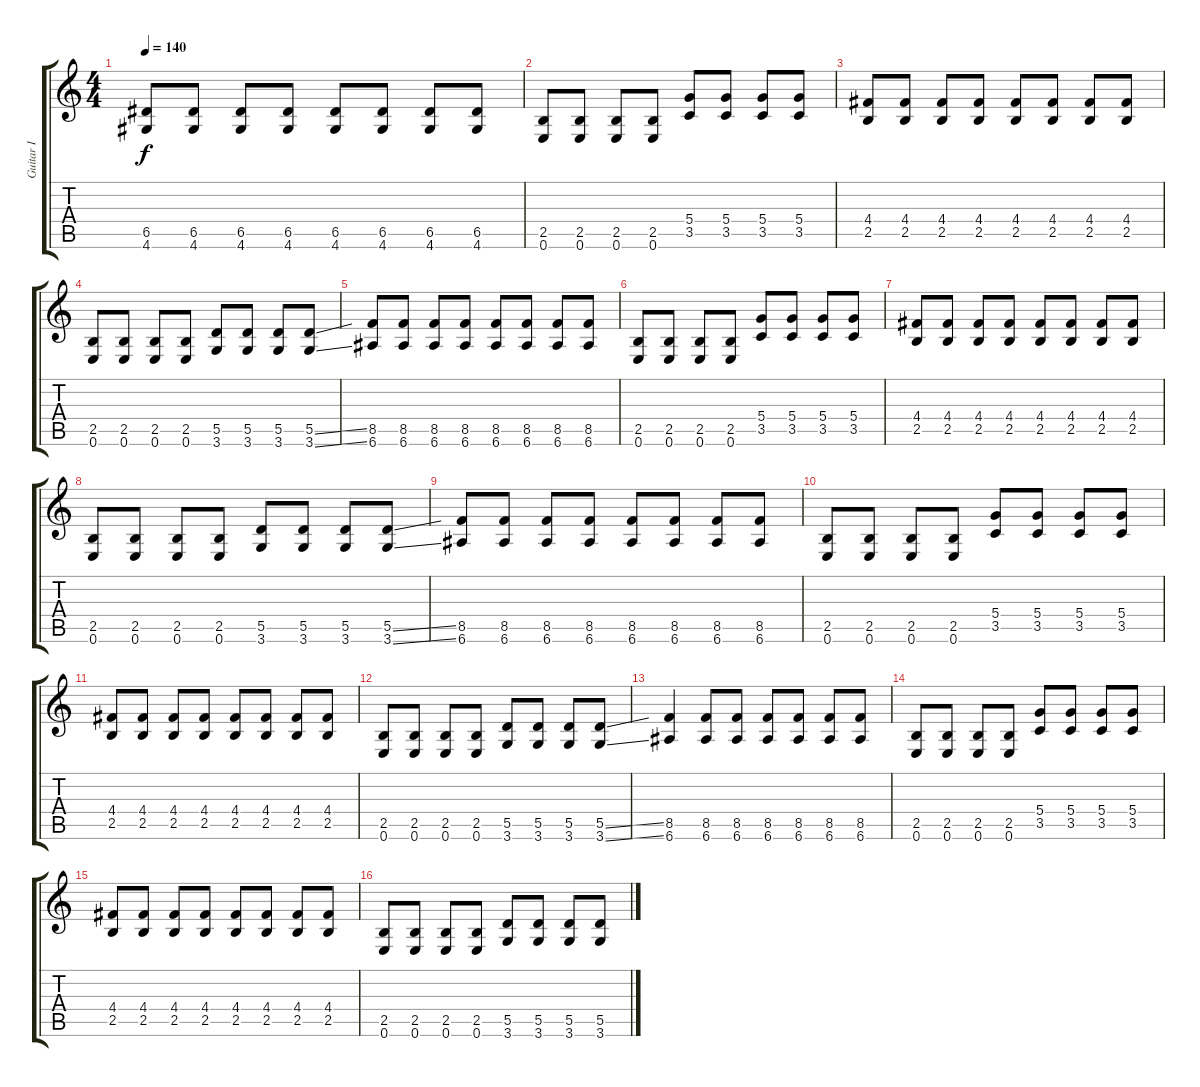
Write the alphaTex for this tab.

\track ("Guitar I" "Guitar I") {instrument distortionguitar}
\staff {score tabs}
\tuning (E4 B3 G3 D3 A2 E2) {hide}
\ts (4 4)
\tempo 140
\clef g2
\ks c
(6.5 4.6).8{dy f} (6.5 4.6).8 (6.5 4.6).8 (6.5 4.6).8 (6.5 4.6).8 (6.5 4.6).8 (6.5 4.6).8 (6.5 4.6).8 |
(2.5 0.6).8 (2.5 0.6).8 (2.5 0.6).8 (2.5 0.6).8 (5.4 3.5).8 (5.4 3.5).8 (5.4 3.5).8 (5.4 3.5).8 |
(4.4 2.5).8 (4.4 2.5).8 (4.4 2.5).8 (4.4 2.5).8 (4.4 2.5).8 (4.4 2.5).8 (4.4 2.5).8 (4.4 2.5).8 |
(2.5 0.6).8 (2.5 0.6).8 (2.5 0.6).8 (2.5 0.6).8 (5.5 3.6).8 (5.5 3.6).8 (5.5 3.6).8 (5.5{ss} 3.6{ss}).8 |
(8.5 6.6).8 (8.5 6.6).8 (8.5 6.6).8 (8.5 6.6).8 (8.5 6.6).8 (8.5 6.6).8 (8.5 6.6).8 (8.5 6.6).8 |
(2.5 0.6).8 (2.5 0.6).8 (2.5 0.6).8 (2.5 0.6).8 (5.4 3.5).8 (5.4 3.5).8 (5.4 3.5).8 (5.4 3.5).8 |
(4.4 2.5).8 (4.4 2.5).8 (4.4 2.5).8 (4.4 2.5).8 (4.4 2.5).8 (4.4 2.5).8 (4.4 2.5).8 (4.4 2.5).8 |
(2.5 0.6).8 (2.5 0.6).8 (2.5 0.6).8 (2.5 0.6).8 (5.5 3.6).8 (5.5 3.6).8 (5.5 3.6).8 (5.5{ss} 3.6{ss}).8 |
(8.5 6.6).8 (8.5 6.6).8 (8.5 6.6).8 (8.5 6.6).8 (8.5 6.6).8 (8.5 6.6).8 (8.5 6.6).8 (8.5 6.6).8 |
(2.5 0.6).8 (2.5 0.6).8 (2.5 0.6).8 (2.5 0.6).8 (5.4 3.5).8 (5.4 3.5).8 (5.4 3.5).8 (5.4 3.5).8 |
(4.4 2.5).8 (4.4 2.5).8 (4.4 2.5).8 (4.4 2.5).8 (4.4 2.5).8 (4.4 2.5).8 (4.4 2.5).8 (4.4 2.5).8 |
(2.5 0.6).8 (2.5 0.6).8 (2.5 0.6).8 (2.5 0.6).8 (5.5 3.6).8 (5.5 3.6).8 (5.5 3.6).8 (5.5{ss} 3.6{ss}).8 |
(8.5 6.6).4 (8.5 6.6).8 (8.5 6.6).8 (8.5 6.6).8 (8.5 6.6).8 (8.5 6.6).8 (8.5 6.6).8 |
(2.5 0.6).8 (2.5 0.6).8 (2.5 0.6).8 (2.5 0.6).8 (5.4 3.5).8 (5.4 3.5).8 (5.4 3.5).8 (5.4 3.5).8 |
(4.4 2.5).8 (4.4 2.5).8 (4.4 2.5).8 (4.4 2.5).8 (4.4 2.5).8 (4.4 2.5).8 (4.4 2.5).8 (4.4 2.5).8 |
(2.5 0.6).8 (2.5 0.6).8 (2.5 0.6).8 (2.5 0.6).8 (5.5 3.6).8 (5.5 3.6).8 (5.5 3.6).8 (5.5{ss} 3.6{ss}).8
